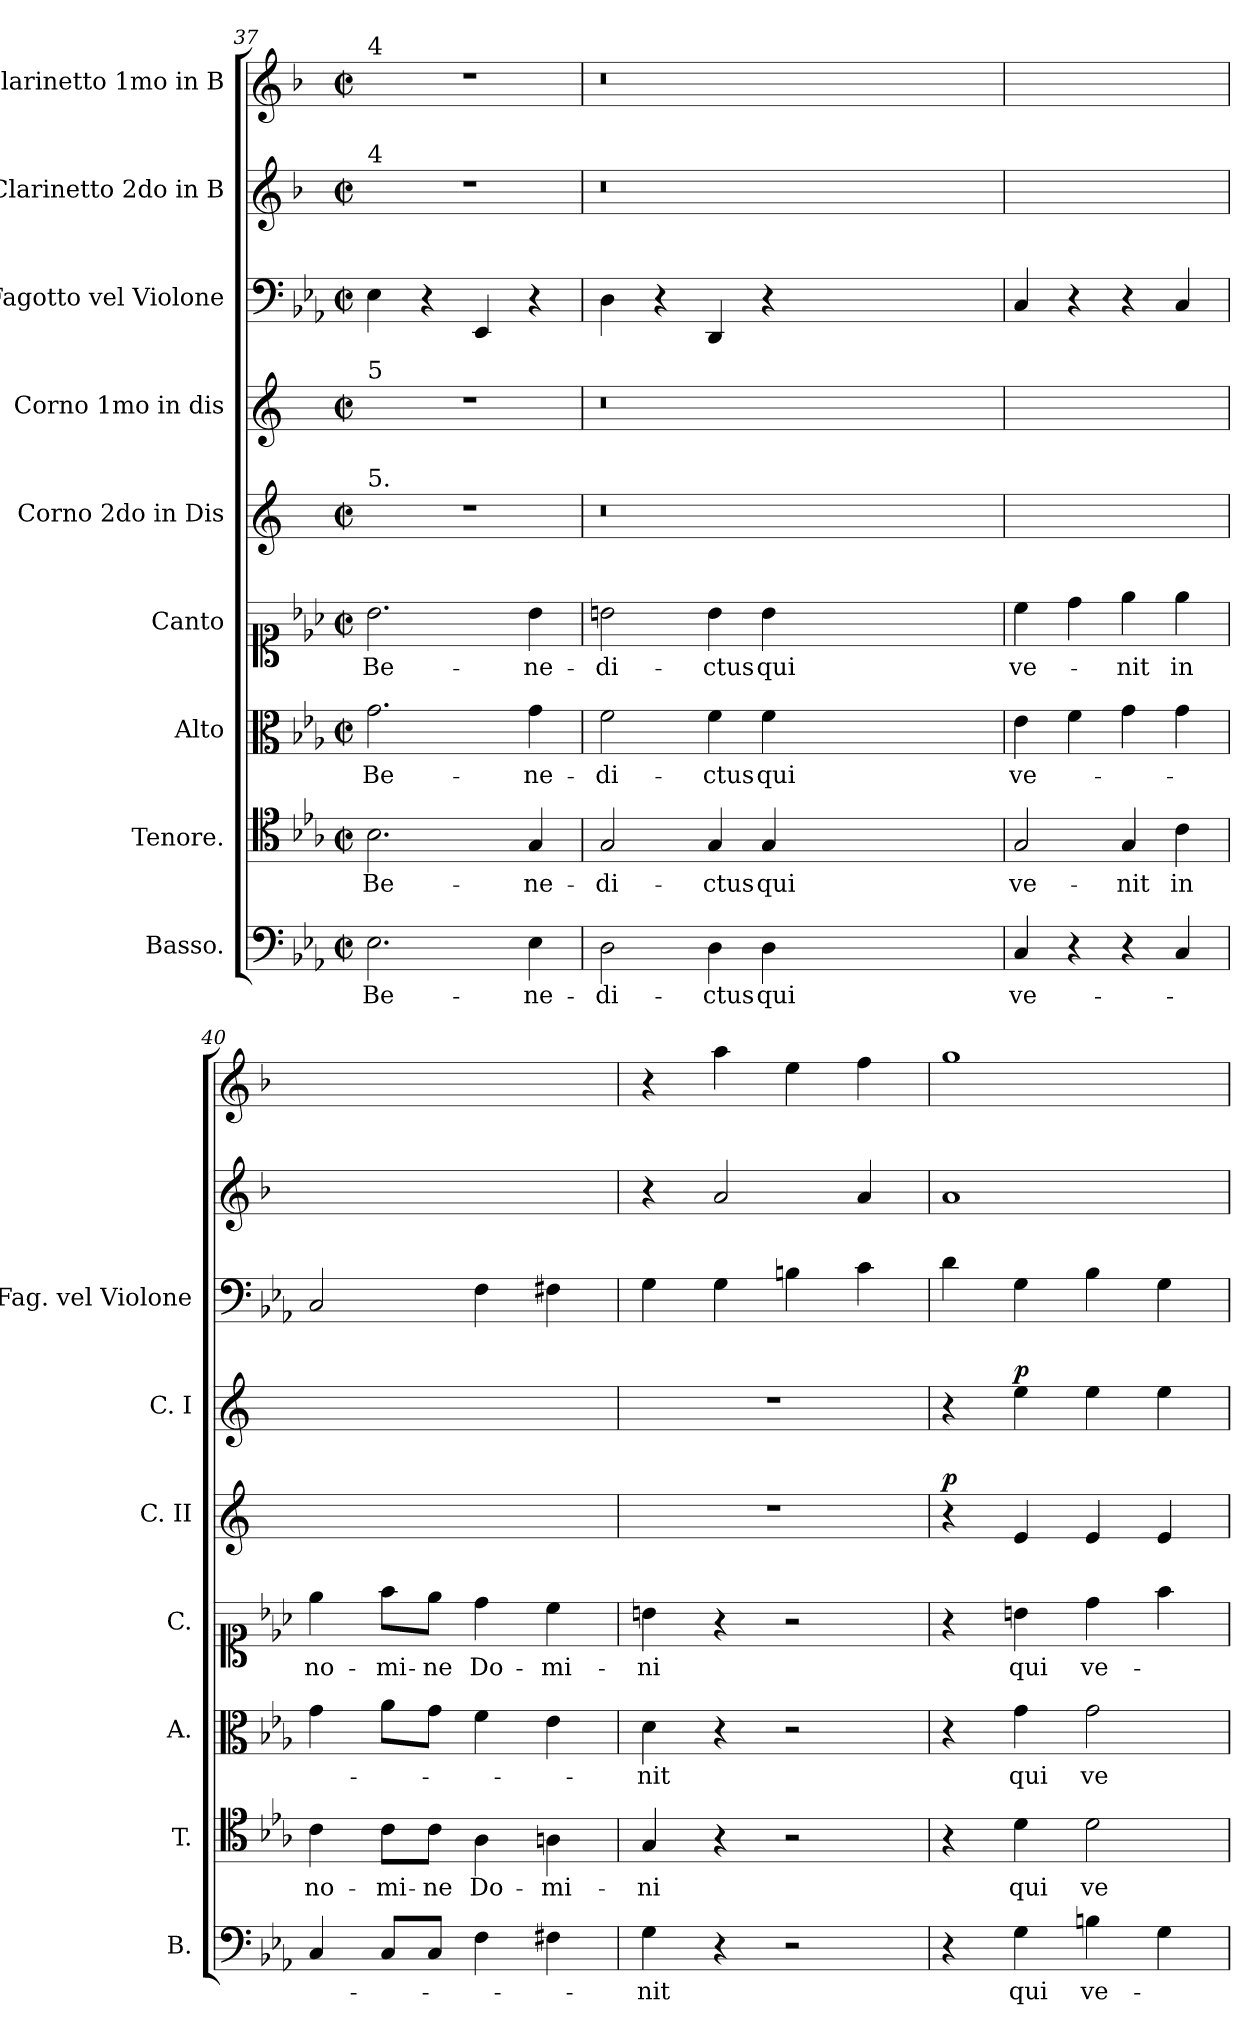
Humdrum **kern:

**kern	**text	**kern	**text	**kern	**text	**kern	**text	**kern	**dynam	**kern	**dynam	**kern	**kern	**kern
*part9	*part9	*part8	*part8	*part7	*part7	*part6	*part6	*part5	*part5	*part4	*part4	*part3	*part2	*part1
*staff9	*staff9	*staff8	*staff8	*staff7	*staff7	*staff6	*staff6	*staff5	*staff5	*staff4	*staff4	*staff3	*staff2	*staff1
*I"Basso.	*	*I"Tenore.	*	*I"Alto	*	*I"Canto	*	*I"Corno 2do in Dis	*	*I"Corno 1mo in dis	*	*I"Fagotto vel Violone	*I"Clarinetto 2do in B	*I"Clarinetto 1mo in B
*I'B.	*	*I'T.	*	*I'A.	*	*I'C.	*	*I'C. II	*	*I'C. I	*	*I'Fag. vel Violone	*	*
*clefF4	*	*clefC4	*	*clefC3	*	*clefC1	*	*clefG2	*	*clefG2	*	*clefF4	*clefG2	*clefG2
*	*	*	*	*	*	*	*	*ITrd5c9	*	*ITrd5c9	*	*	*ITrd1c2	*ITrd1c2
*k[b-e-a-]	*	*k[b-e-a-]	*	*k[b-e-a-]	*	*k[b-e-a-]	*	*k[b-e-a-]	*	*k[b-e-a-]	*	*k[b-e-a-]	*k[b-e-a-]	*k[b-e-a-]
*E-:	*	*E-:	*	*E-:	*	*E-:	*	*E-:	*	*E-:	*	*E-:	*E-:	*E-:
*M2/2	*	*M2/2	*	*M2/2	*	*M2/2	*	*M2/2	*	*M2/2	*	*M2/2	*M2/2	*M2/2
*met(c|)	*	*met(c|)	*	*met(c|)	*	*met(c|)	*	*met(c|)	*	*met(c|)	*	*met(c|)	*met(c|)	*met(c|)
=37	=37	=37	=37	=37	=37	=37	=37	=37	=37	=37	=37	=37	=37	=37
!	!	!	!	!	!	!	!	!	!	!	!	!	!	!LO:TX:a:t=4
!	!	!	!	!	!	!	!	!	!	!	!	!	!LO:TX:a:t=4	!
!	!	!	!	!	!	!	!	!	!	!LO:TX:a:t=5	!	!	!	!
!	!	!	!	!	!	!	!	!LO:TX:a:t=5.	!	!	!	!	!	!
2.E-\	Be-	2.B-\	Be-	2.g\	Be-	2.b-\	Be-	1r	.	1r	.	4E-\	1r	1r
.	.	.	.	.	.	.	.	.	.	.	.	4r	.	.
.	.	.	.	.	.	.	.	.	.	.	.	4EE-/	.	.
4E-\	-ne-	4G/	-ne-	4g\	-ne-	4b-\	-ne-	.	.	.	.	4r	.	.
=38	=38	=38	=38	=38	=38	=38	=38	=38	=38	=38	=38	=38	=38	=38
2D\	-di-	2G/	-di-	2f\	-di-	2bn\	-di-	0.r	.	0.r	.	4D\	0.r	0.r
.	.	.	.	.	.	.	.	.	.	.	.	4r	.	.
4D\	-ctus	4G/	-ctus	4f\	-ctus	4b\	-ctus	.	.	.	.	4DD/	.	.
4D\	qui	4G/	qui	4f\	qui	4b\	qui	.	.	.	.	4r	.	.
0ryy	.	0ryy	.	0ryy	.	0ryy	.	.	.	.	.	0ryy	.	.
=39	=39	=39	=39	=39	=39	=39	=39	=39	=39	=39	=39	=39	=39	=39
4C/	ve-	2G/	ve-	4e-\	ve-	4cc\	ve-	1ryy	.	1ryy	.	4C/	1ryy	1ryy
4r	.	.	.	4f\	.	4dd\	.	.	.	.	.	4r	.	.
4r	.	4G/	-nit	4g\	.	4ee-\	-nit	.	.	.	.	4r	.	.
4C/	.	4c\	in	4g\	.	4ee-\	in	.	.	.	.	4C/	.	.
=40	=40	=40	=40	=40	=40	=40	=40	=40	=40	=40	=40	=40	=40	=40
4C/	.	4c\	no-	4g\	.	4ee-\	no-	1ryy	.	1ryy	.	2C/	1ryy	1ryy
8C/L	.	8c\L	-mi-	8a-\L	.	8ff\L	-mi-	.	.	.	.	.	.	.
8C/J	.	8c\J	-ne	8g\J	.	8ee-\J	-ne	.	.	.	.	.	.	.
4F\	.	4A-\	Do-	4f\	.	4dd\	Do-	.	.	.	.	4F\	.	.
4F#X\	.	4An\	-mi-	4e-\	.	4cc\	-mi-	.	.	.	.	4F#X\	.	.
=41	=41	=41	=41	=41	=41	=41	=41	=41	=41	=41	=41	=41	=41	=41
4G\	-nit	4G/	-ni	4d\	-nit	4bn\	-ni	1r	.	1r	.	4G\	4r	4r
4r	.	4r	.	4r	.	4r	.	.	.	.	.	4G\	2g/	4gg\
2r	.	2r	.	2r	.	2r	.	.	.	.	.	4Bn\	.	4dd\
.	.	.	.	.	.	.	.	.	.	.	.	4c\	4g/	4ee-\
=42	=42	=42	=42	=42	=42	=42	=42	=42	=42	=42	=42	=42	=42	=42
!	!	!	!	!	!	!	!	!	!LO:DY:a	!	!	!	!	!
4r	.	4r	.	4r	.	4r	.	4r	p	4r	.	4d\	1g	1ff
!	!	!	!	!	!	!	!	!	!	!	!LO:DY:a	!	!	!
4G\	qui	4d\	qui	4g\	qui	4bn\	qui	4G/	.	4g\	p	4G\	.	.
4Bn\	ve-	2d\	ve-	2g\	ve-	4dd\	ve-	4G/	.	4g\	.	4B-\	.	.
4G\	.	.	.	.	.	4ff\	.	4G/	.	4g\	.	4G\	.	.
=	=	=	=	=	=	=	=	=	=	=	=	=	=	=
*-	*-	*-	*-	*-	*-	*-	*-	*-	*-	*-	*-	*-	*-	*-
